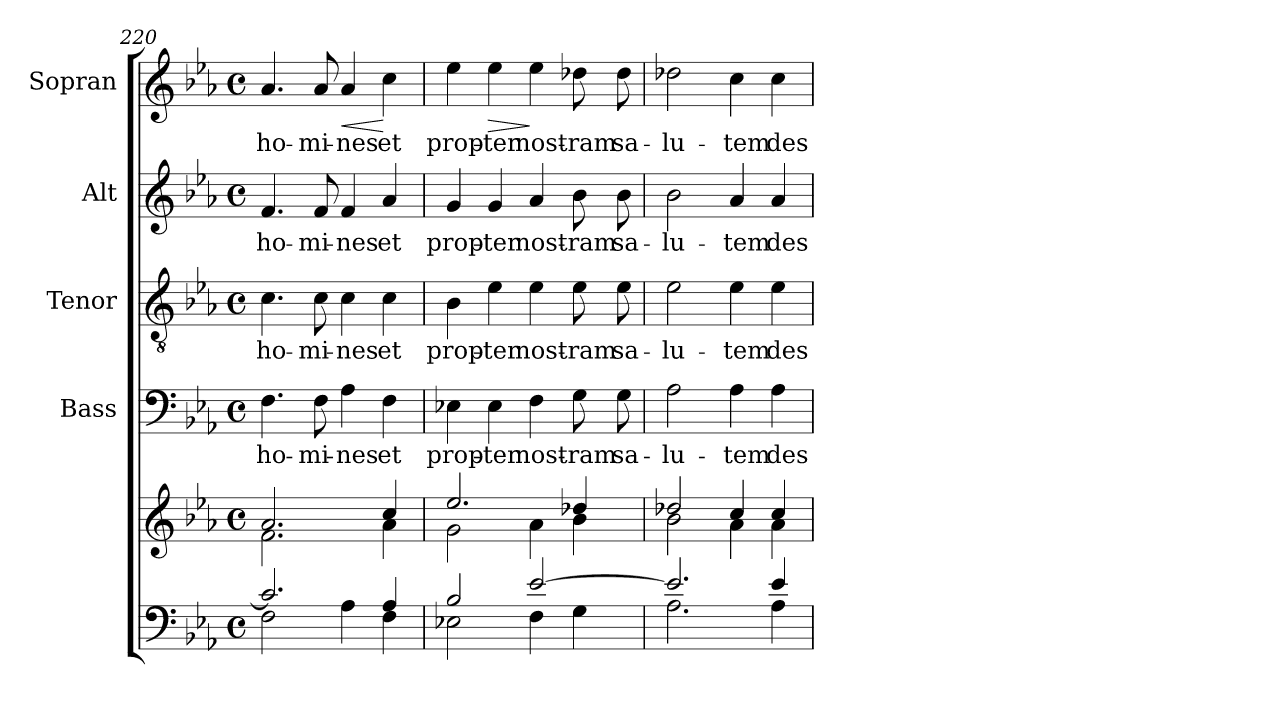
**kern	**kern	**kern	**text	**kern	**text	**kern	**text	**kern	**text	**dynam
*part5	*part5	*part4	*part4	*part3	*part3	*part2	*part2	*part1	*part1	*part1
*staff6	*staff5	*staff4	*staff4	*staff3	*staff3	*staff2	*staff2	*staff1	*staff1	*staff1
*	*	*I"Bass	*	*I"Tenor	*	*I"Alt	*	*I"Sopran	*	*
*	*	*I'B.	*	*I'T.	*	*I'A.	*	*I'S.	*	*
*clefF4	*clefG2	*clefF4	*	*clefGv2	*	*clefG2	*	*clefG2	*	*
*k[b-e-a-]	*k[b-e-a-]	*k[b-e-a-]	*	*k[b-e-a-]	*	*k[b-e-a-]	*	*k[b-e-a-]	*	*
*E-:	*E-:	*E-:	*	*E-:	*	*E-:	*	*E-:	*	*
*M4/4	*M4/4	*M4/4	*	*M4/4	*	*M4/4	*	*M4/4	*	*
*met(c)	*met(c)	*met(c)	*	*met(c)	*	*met(c)	*	*met(c)	*	*
=220	=220	=220	=220	=220	=220	=220	=220	=220	=220	=220
*^	*^	*	*	*	*	*	*	*	*	*
!	!	!	!	!	!LO:LY:b	!	!LO:LY:b	!	!LO:LY:b	!	!LO:LY:b	!
2.c/]	2F\	2.a-/	2.f\	4.F\	ho-	4.c\	ho-	4.f/	ho-	4.a-/	ho-	.
!	!	!	!	!	!LO:LY:b	!	!LO:LY:b	!	!LO:LY:b	!	!LO:LY:b	!
.	.	.	.	8F\	-mi-	8c\	-mi-	8f/	-mi-	8a-/	-mi-	.
!	!	!	!	!	!LO:LY:b	!	!LO:LY:b	!	!LO:LY:b	!	!LO:LY:b	!LO:HP:b
.	4A-\	.	.	4A-\	-nes	4c\	-nes	4f/	-nes	4a-/	-nes	<
!	!	!	!	!	!LO:LY:b	!	!LO:LY:b	!	!LO:LY:b	!	!LO:LY:b	!
4A-/	4F\	4cc/	4a-\	4F\	et	4c\	et	4a-/	et	4cc\	et	[
=221	=221	=221	=221	=221	=221	=221	=221	=221	=221	=221	=221	=221
!	!	!	!	!	!LO:LY:b	!	!LO:LY:b	!	!LO:LY:b	!	!LO:LY:b	!
2B-/	2E-X\	2.ee-/	2g\	4E-X\	prop-	4B-\	prop-	4g/	prop-	4ee-\	prop-	.
!	!	!	!	!	!LO:LY:b	!	!LO:LY:b	!	!LO:LY:b	!	!LO:LY:b	!LO:HP:b
.	.	.	.	4E-\	-ter	4e-\	-ter	4g/	-ter	4ee-\	-ter	>
!	!	!	!	!	!LO:LY:b	!	!LO:LY:b	!	!LO:LY:b	!	!LO:LY:b	!
[>2e-/	4F\	.	4a-\	4F\	nost-	4e-\	nost-	4a-/	nost-	4ee-\	nost-	]
!	!	!	!	!	!LO:LY:b	!	!LO:LY:b	!	!LO:LY:b	!	!LO:LY:b	!
.	4G\	4dd-X/	4b-\	8G\	-ram	8e-\	-ram	8b-\	-ram	8dd-X\	-ram	.
!	!	!	!	!	!LO:LY:b	!	!LO:LY:b	!	!LO:LY:b	!	!LO:LY:b	!
.	.	.	.	8G\	sa-	8e-\	sa-	8b-\	sa-	8dd-\	sa-	.
=222	=222	=222	=222	=222	=222	=222	=222	=222	=222	=222	=222	=222
!	!	!	!	!	!LO:LY:b	!	!LO:LY:b	!	!LO:LY:b	!	!LO:LY:b	!
2.e-/]	2.A-\	2dd-X/	2b-\	2A-\	-lu-	2e-\	-lu-	2b-\	-lu-	2dd-X\	-lu-	.
!	!	!	!	!	!LO:LY:b	!	!LO:LY:b	!	!LO:LY:b	!	!LO:LY:b	!
.	.	4cc/	4a-\	4A-\	-tem	4e-\	-tem	4a-/	-tem	4cc\	-tem	.
!	!	!	!	!	!LO:LY:b	!	!LO:LY:b	!	!LO:LY:b	!	!LO:LY:b	!
4e-/	4A-\	4cc/	4a-\	4A-\	des-	4e-\	des-	4a-/	des-	4cc\	des-	.
*v	*v	*	*	*	*	*	*	*	*	*	*	*
*	*v	*v	*	*	*	*	*	*	*	*	*
=	=	=	=	=	=	=	=	=	=	=
*-	*-	*-	*-	*-	*-	*-	*-	*-	*-	*-
